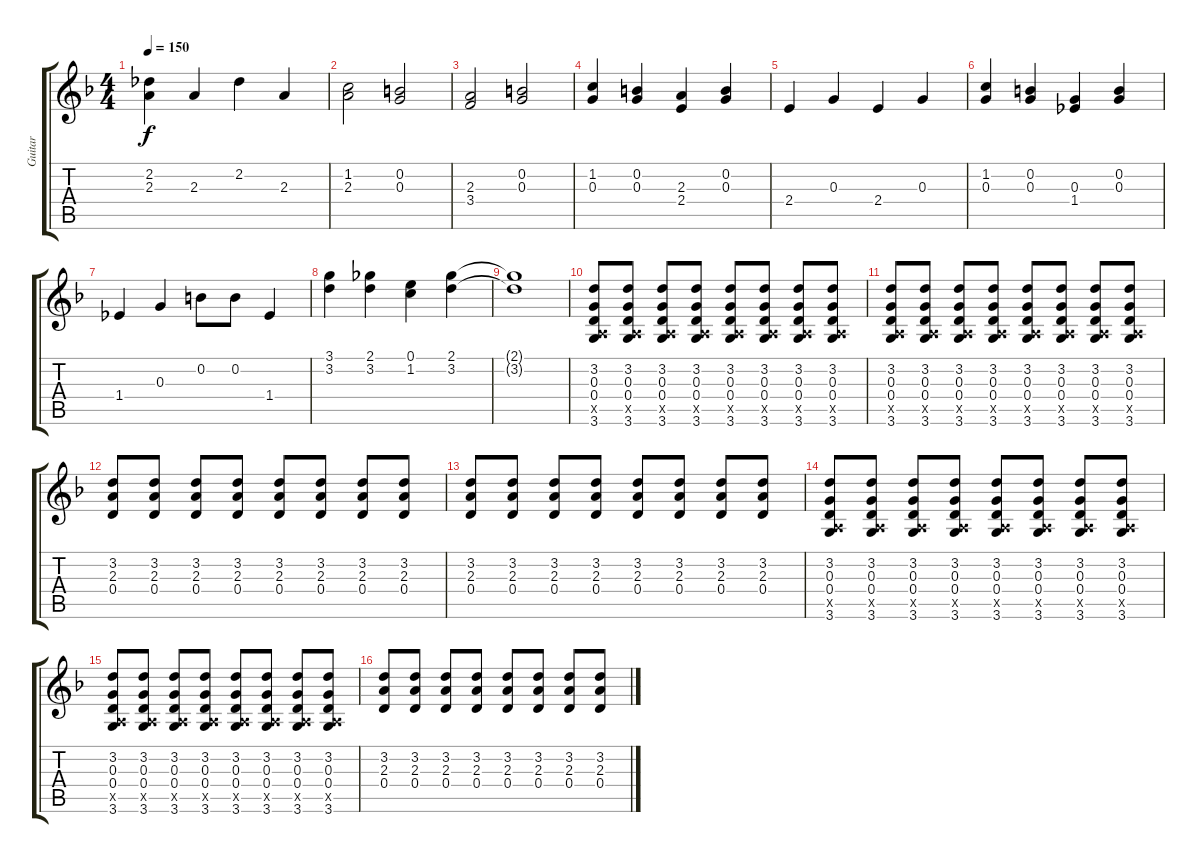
\track ("Guitar" "Guitar") {instrument electricguitarmuted}
\staff {score tabs}
\tuning (E4 B3 G3 D3 A2 E2) {hide}
\ts (4 4)
\tempo 150
\clef g2
\ks f
(2.2{t} 2.3{t}).4{dy f} 2.3.4 2.2.4 2.3.4 |
(1.2 2.3).2 (0.2 0.3).2 |
(2.3 3.4).2 (0.2 0.3).2 |
(1.2 0.3).4 (0.2 0.3).4 (2.3 2.4).4 (0.2 0.3).4 |
2.4.4 0.3.4 2.4.4 0.3.4 |
(1.2 0.3).4 (0.2 0.3).4 (0.3 1.4).4 (0.2 0.3).4 |
1.4.4 0.3.4 0.2.8 0.2.8 1.4.4 |
(3.1 3.2).4 (2.1 3.2).4 (0.1 1.2).4 (2.1 3.2).4 |
(2.1{t} 3.2{t}).1 |
(3.2 0.3 0.4 0.5{x} 3.6).8{volume 8 instrument electricguitarmuted} (3.2 0.3 0.4 0.5{x} 3.6).8 (3.2 0.3 0.4 0.5{x} 3.6).8 (3.2 0.3 0.4 0.5{x} 3.6).8 (3.2 0.3 0.4 0.5{x} 3.6).8 (3.2 0.3 0.4 0.5{x} 3.6).8 (3.2 0.3 0.4 0.5{x} 3.6).8 (3.2 0.3 0.4 0.5{x} 3.6).8 |
(3.2 0.3 0.4 0.5{x} 3.6).8 (3.2 0.3 0.4 0.5{x} 3.6).8 (3.2 0.3 0.4 0.5{x} 3.6).8 (3.2 0.3 0.4 0.5{x} 3.6).8 (3.2 0.3 0.4 0.5{x} 3.6).8 (3.2 0.3 0.4 0.5{x} 3.6).8 (3.2 0.3 0.4 0.5{x} 3.6).8 (3.2 0.3 0.4 0.5{x} 3.6).8 |
(3.2 2.3 0.4).8 (3.2 2.3 0.4).8 (3.2 2.3 0.4).8 (3.2 2.3 0.4).8 (3.2 2.3 0.4).8 (3.2 2.3 0.4).8 (3.2 2.3 0.4).8 (3.2 2.3 0.4).8 |
(3.2 2.3 0.4).8 (3.2 2.3 0.4).8 (3.2 2.3 0.4).8 (3.2 2.3 0.4).8 (3.2 2.3 0.4).8 (3.2 2.3 0.4).8 (3.2 2.3 0.4).8 (3.2 2.3 0.4).8 |
(3.2 0.3 0.4 0.5{x} 3.6).8 (3.2 0.3 0.4 0.5{x} 3.6).8 (3.2 0.3 0.4 0.5{x} 3.6).8 (3.2 0.3 0.4 0.5{x} 3.6).8 (3.2 0.3 0.4 0.5{x} 3.6).8 (3.2 0.3 0.4 0.5{x} 3.6).8 (3.2 0.3 0.4 0.5{x} 3.6).8 (3.2 0.3 0.4 0.5{x} 3.6).8 |
(3.2 0.3 0.4 0.5{x} 3.6).8 (3.2 0.3 0.4 0.5{x} 3.6).8 (3.2 0.3 0.4 0.5{x} 3.6).8 (3.2 0.3 0.4 0.5{x} 3.6).8 (3.2 0.3 0.4 0.5{x} 3.6).8 (3.2 0.3 0.4 0.5{x} 3.6).8 (3.2 0.3 0.4 0.5{x} 3.6).8 (3.2 0.3 0.4 0.5{x} 3.6).8 |
(3.2 2.3 0.4).8 (3.2 2.3 0.4).8 (3.2 2.3 0.4).8 (3.2 2.3 0.4).8 (3.2 2.3 0.4).8 (3.2 2.3 0.4).8 (3.2 2.3 0.4).8 (3.2 2.3 0.4).8
